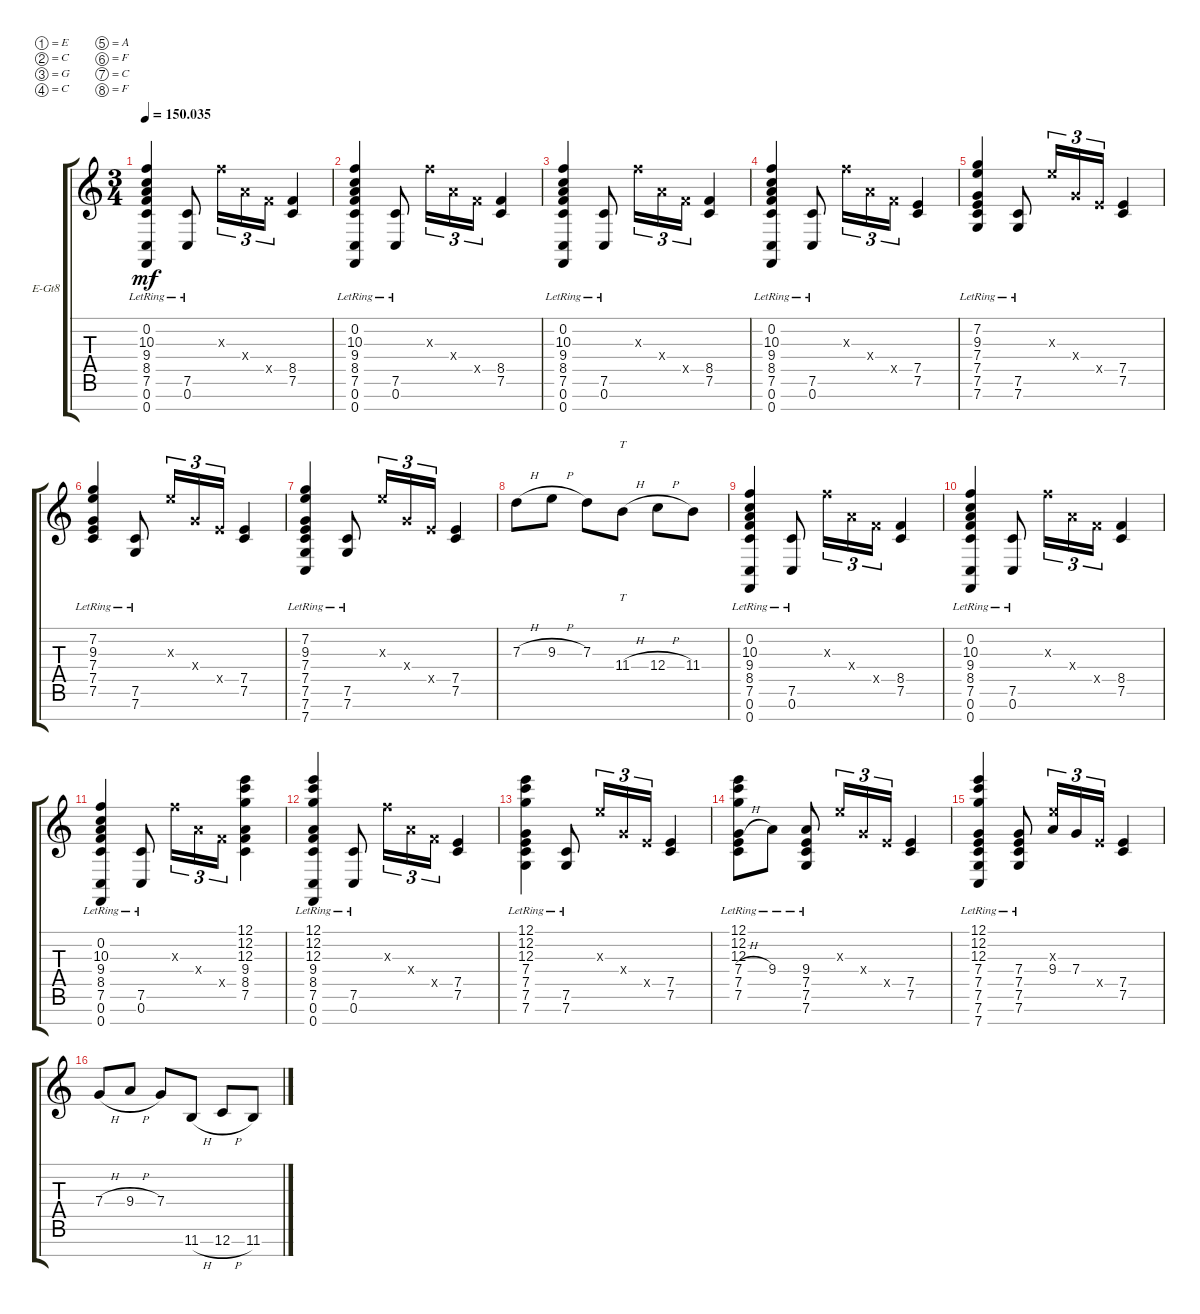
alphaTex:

\defaultSystemsLayout 4
\bracketExtendMode groupsimilarinstruments
\firstSystemTrackNameOrientation horizontal
\otherSystemsTrackNameOrientation horizontal
\track ("Electric Guitar" "E-Gt8") {instrument electricguitarclean}
\staff {score tabs}
\tuning (E4 C4 G3 C3 A2 F2 C2 F1)
\ts (3 4)
\tempo
150.035
\accidentals auto
\clef g2
\ottava regular
\simile none
\ks c
(0.8{lr} 0.7{lr} 7.6{lr} 8.5{lr} 9.4{lr} 10.3{lr} 0.2{lr}).4{dy mf} (0.7{lr} 7.6{lr}).8 10.3{x}.16{tu (3 2)} 9.4{x}.16{tu (3 2)} 8.5{x}.16{tu (3 2)} (7.6 8.5).4 |
(0.8{lr} 0.7{lr} 7.6{lr} 8.5{lr} 9.4{lr} 10.3{lr} 0.2{lr}).4 (0.7{lr} 7.6{lr}).8 10.3{x}.16{tu (3 2)} 9.4{x}.16{tu (3 2)} 8.5{x}.16{tu (3 2)} (7.6 8.5).4 |
(0.8{lr} 0.7{lr} 7.6{lr} 8.5{lr} 9.4{lr} 10.3{lr} 0.2{lr}).4 (0.7{lr} 7.6{lr}).8 10.3{x}.16{tu (3 2)} 9.4{x}.16{tu (3 2)} 8.5{x}.16{tu (3 2)} (7.6 8.5).4 |
(0.8{lr} 0.7{lr} 7.6{lr} 8.5{lr} 9.4{lr} 10.3{lr} 0.2{lr}).4 (0.7{lr} 7.6{lr}).8 10.3{x}.16{tu (3 2)} 9.4{x}.16{tu (3 2)} 8.5{x}.16{tu (3 2)} (7.6 7.5).4 |
(7.7{lr} 7.6{lr} 7.5{lr} 7.4{lr} 9.3{lr} 7.2{lr}).4 (7.7{lr} 7.6{lr}).8 9.3{x}.16{tu (3 2)} 7.4{x}.16{tu (3 2)} 7.5{x}.16{tu (3 2)} (7.6 7.5).4 |
(7.6{lr} 7.5{lr} 7.4{lr} 9.3{lr} 7.2{lr}).4 (7.7{lr} 7.6{lr}).8 9.3{x}.16{tu (3 2)} 7.4{x}.16{tu (3 2)} 7.5{x}.16{tu (3 2)} (7.6 7.5).4 |
(7.8{lr} 7.7{lr} 7.6{lr} 7.5{lr} 7.4{lr} 9.3{lr} 7.2{lr}).4 (7.7{lr} 7.6{lr}).8 9.3{x}.16{tu (3 2)} 7.4{x}.16{tu (3 2)} 7.5{x}.16{tu (3 2)} (7.6 7.5).4 |
7.3{h}.8 9.3{h}.8 7.3.8 11.4{h}.8{tt} 12.4{h}.8 11.4.8 |
(0.8{lr} 0.7{lr} 7.6{lr} 8.5{lr} 9.4{lr} 10.3{lr} 0.2{lr}).4 (0.7{lr} 7.6{lr}).8 10.3{x}.16{tu (3 2)} 9.4{x}.16{tu (3 2)} 8.5{x}.16{tu (3 2)} (7.6 8.5).4 |
(0.8{lr} 0.7{lr} 7.6{lr} 8.5{lr} 9.4{lr} 10.3{lr} 0.2{lr}).4 (0.7{lr} 7.6{lr}).8 10.3{x}.16{tu (3 2)} 9.4{x}.16{tu (3 2)} 8.5{x}.16{tu (3 2)} (7.6 8.5).4 |
(0.8{lr} 0.7{lr} 7.6{lr} 8.5{lr} 9.4{lr} 10.3{lr} 0.2{lr}).4 (0.7{lr} 7.6{lr}).8 10.3{x}.16{tu (3 2)} 9.4{x}.16{tu (3 2)} 8.5{x}.16{tu (3 2)} (7.6 8.5 9.4 12.3 12.1 12.2).4 |
(0.8{lr} 0.7{lr} 7.6{lr} 8.5{lr} 9.4{lr} 12.3{lr} 12.2{lr} 12.1{lr}).4 (0.7{lr} 7.6{lr}).8 10.3{x}.16{tu (3 2)} 9.4{x}.16{tu (3 2)} 8.5{x}.16{tu (3 2)} (7.6 7.5).4 |
(7.7{lr} 7.6{lr} 7.5{lr} 7.4{lr} 12.3{lr} 12.2{lr} 12.1{lr}).4 (7.7{lr} 7.6{lr}).8 9.3{x}.16{tu (3 2)} 7.4{x}.16{tu (3 2)} 7.5{x}.16{tu (3 2)} (7.6 7.5).4 |
(7.6{lr} 7.5{lr} 7.4{h lr} 12.3{lr} 12.2{lr} 12.1{lr}).8 9.4{lr}.8 (7.7{lr} 7.6{lr} 9.4{lr} 7.5{lr}).8 9.3{x}.16{tu (3 2)} 7.4{x}.16{tu (3 2)} 7.5{x}.16{tu (3 2)} (7.6 7.5).4 |
(7.8{lr} 7.7{lr} 7.6{lr} 7.5{lr} 7.4{lr} 12.3{lr} 12.2{lr} 12.1{lr}).4 (7.7{lr} 7.6{lr} 7.5{lr} 7.4{lr}).8 (9.3{x} 9.4).16{tu (3 2)} 7.4.16{tu (3 2)} 7.5{x}.16{tu (3 2)} (7.6 7.5).4 |
7.4{h}.8 9.4{h}.8 7.4.8 11.7{h}.8 12.7{h}.8 11.7.8
